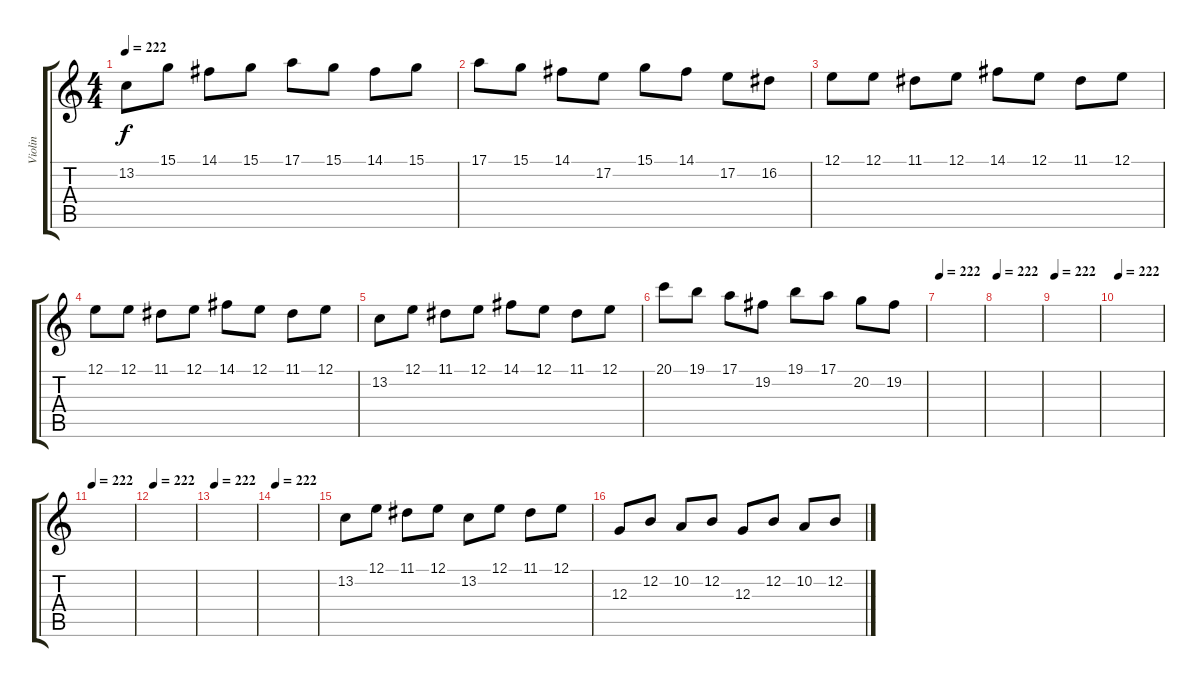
\track ("Violin" "Violin") {instrument violin}
\staff {score tabs}
\tuning (E4 B3 G3 D3 A2 E2) {hide}
\ts (4 4)
\tempo 222
\clef g2
\ks c
13.2.8{dy f} 15.1.8 14.1.8 15.1.8 17.1.8 15.1.8 14.1.8 15.1.8 |
17.1.8 15.1.8 14.1.8 17.2.8 15.1.8 14.1.8 17.2.8 16.2.8 |
12.1.8 12.1.8 11.1.8 12.1.8 14.1.8 12.1.8 11.1.8 12.1.8 |
12.1.8 12.1.8 11.1.8 12.1.8 14.1.8 12.1.8 11.1.8 12.1.8 |
13.2.8 12.1.8 11.1.8 12.1.8 14.1.8 12.1.8 11.1.8 12.1.8 |
20.1.8 19.1.8 17.1.8 19.2.8 19.1.8 17.1.8 20.2.8 19.2.8 |
\tempo 222
|
\tempo 222
|
\tempo 222
|
\tempo 222
|
\tempo 222
|
\tempo 222
|
\tempo 222
|
\tempo 222
|
13.2.8{volume 11} 12.1.8 11.1.8 12.1.8 13.2.8 12.1.8 11.1.8 12.1.8 |
12.3.8 12.2.8 10.2.8 12.2.8 12.3.8 12.2.8 10.2.8 12.2.8
